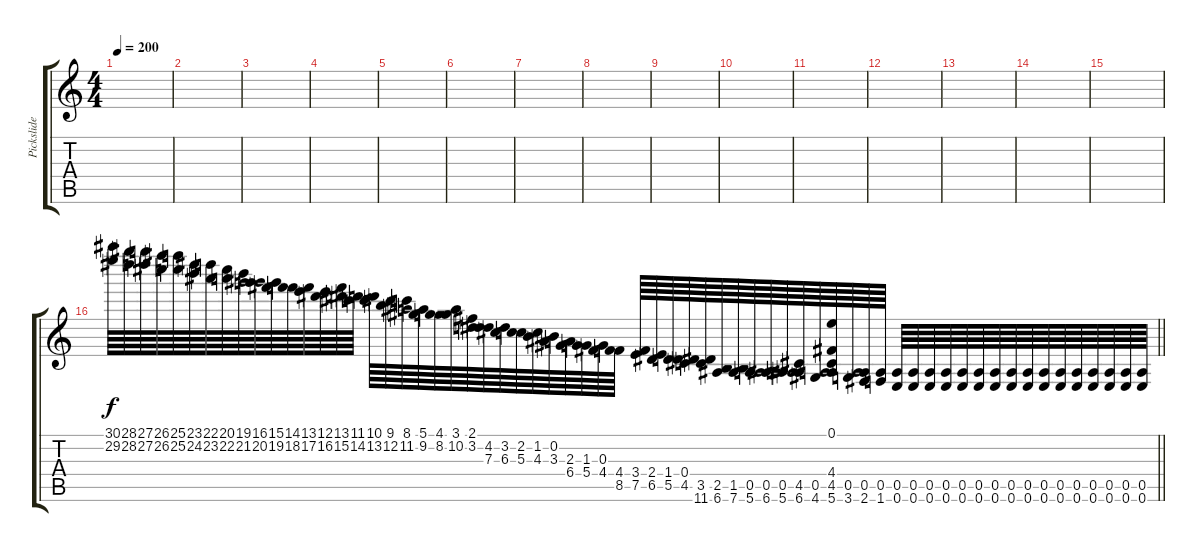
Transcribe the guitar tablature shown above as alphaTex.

\track ("Pickslide" "Pickslide") {instrument distortionguitar}
\staff {score tabs}
\tuning (E4 B3 G3 D3 A2 E2) {hide}
\ts (4 4)
\tempo 200
\clef g2
\ks c
|
|
|
|
|
|
|
|
|
|
|
|
|
|
|
\barLineRight lightlight
(30.1 29.2).64 (28.1 28.2).64 (27.1 27.2).64 (26.1 26.2).64 (25.1 25.2).64 (23.1 24.2).64 (22.1 23.2).64 (20.1 22.2).64 (19.1 21.2).64 (16.1 20.2).64 (15.1 19.2).64 (14.1 18.2).64 (13.1 17.2).64 (12.1 16.2).64 (13.1 15.2).64 (11.1 14.2).64 (10.1 13.2).64 (9.1 12.2).64 (8.1 11.2).64 (5.1 9.2).64 (4.1 8.2).64 (3.1 10.2).64 (2.1 3.2).64 (4.2 7.3).64 (3.2 6.3).64 (2.2 5.3).64 (1.2 4.3).64 (0.2 3.3).64 (2.3 6.4).64 (1.3 5.4).64 (0.3 4.4).64 (4.4 8.5).64 (3.4 7.5).64 (2.4 6.5).64 (1.4 5.5).64 (0.4 4.5).64 (3.5 11.6).64 (2.5 6.6).64 (1.5 7.6).64 (0.5 5.6).64 (0.5 6.6).64 (0.5 5.6).64 (4.5 6.6).64 (0.5 4.6).64 (0.1 4.4 4.5 5.6).64 (0.5 3.6).64 (0.5 2.6).64 (0.5 1.6).64 (0.5 0.6).64 (0.5 0.6).64 (0.5 0.6).64 (0.5 0.6).64 (0.5 0.6).64 (0.5 0.6).64 (0.5 0.6).64 (0.5 0.6).64 (0.5 0.6).64 (0.5 0.6).64 (0.5 0.6).64 (0.5 0.6).64 (0.5 0.6).64 (0.5 0.6).64 (0.5 0.6).64 (0.5 0.6).64
